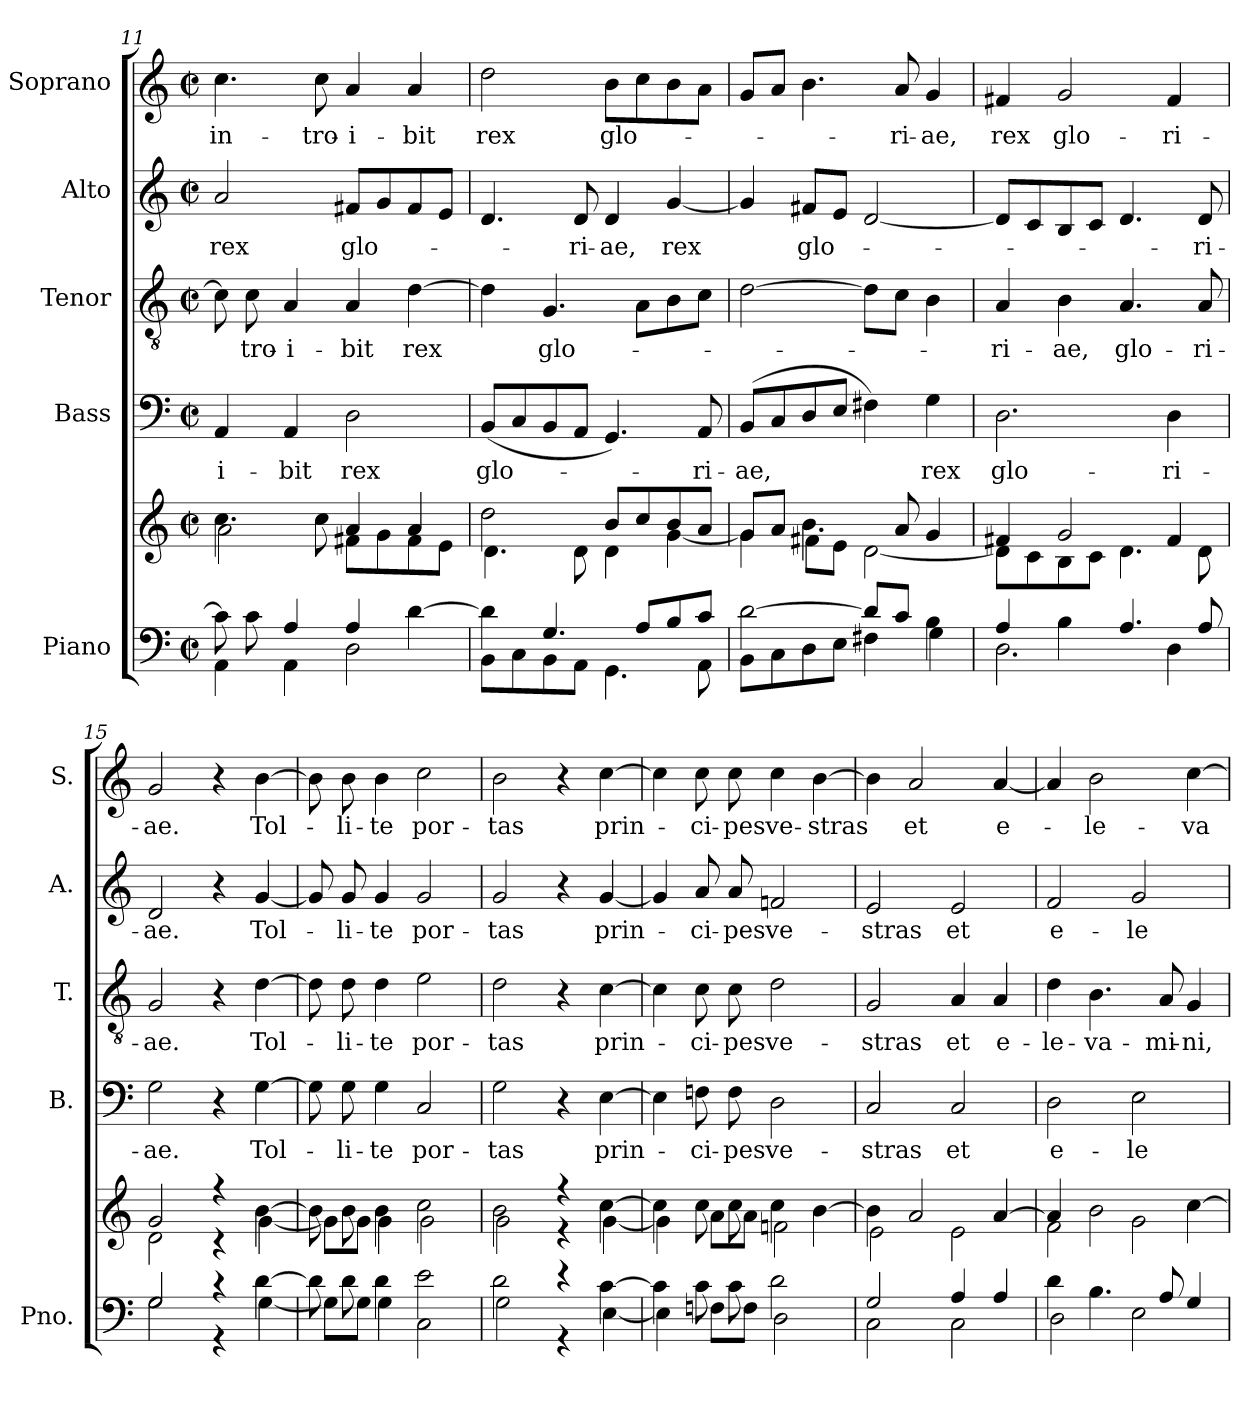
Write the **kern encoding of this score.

**kern	**kern	**kern	**text	**kern	**text	**kern	**text	**kern	**text
*part5	*part5	*part4	*part4	*part3	*part3	*part2	*part2	*part1	*part1
*staff6	*staff5	*staff4	*staff4	*staff3	*staff3	*staff2	*staff2	*staff1	*staff1
*I"Piano	*	*I"Bass	*	*I"Tenor	*	*I"Alto	*	*I"Soprano	*
*I'Pno.	*	*I'B.	*	*I'T.	*	*I'A.	*	*I'S.	*
!!LO:PB:g=z
*clefF4	*clefG2	*clefF4	*	*clefGv2	*	*clefG2	*	*clefG2	*
*k[]	*k[]	*k[]	*	*k[]	*	*k[]	*	*k[]	*
*M2/2	*M2/2	*M2/2	*	*M2/2	*	*M2/2	*	*M2/2	*
*met(c|)	*met(c|)	*met(c|)	*	*met(c|)	*	*met(c|)	*	*met(c|)	*
=11	=11	=11	=11	=11	=11	=11	=11	=11	=11
*^	*^	*	*	*	*	*	*	*	*
!	!	!	!	!	!LO:LY:b	!	!	!	!LO:LY:b	!	!LO:LY:b
8c\]	4AA\	4.cc\	2a\	4AA/	-i-	8c\]	.	2a/	rex	4.cc\	in-
!	!	!	!	!	!	!	!LO:LY:b	!	!	!	!
8c\	.	.	.	.	.	8c\	-tro-	.	.	.	.
!	!	!	!	!	!LO:LY:b	!	!LO:LY:b	!	!	!	!
4A/	4AA\	.	.	4AA/	-bit	4A/	-i-	.	.	.	.
!	!	!	!	!	!	!	!	!	!	!	!LO:LY:b
.	.	8cc\	.	.	.	.	.	.	.	8cc\	-tro-
!	!	!	!	!	!LO:LY:b	!	!LO:LY:b	!	!LO:LY:b	!	!LO:LY:b
4A/	2D\	4a/	8f#X\L	2D\	rex	4A/	-bit	8f#X/L	glo-	4a/	-i-
.	.	.	8g\	.	.	.	.	8g/	.	.	.
!	!	!	!	!	!	!	!LO:LY:b	!	!	!	!LO:LY:b
[4d\	.	4a/	8f#\	.	.	[4d\	rex	8f#/	.	4a/	-bit
.	.	.	8e\J	.	.	.	.	8e/J	.	.	.
=12	=12	=12	=12	=12	=12	=12	=12	=12	=12	=12	=12
!	!	!	!	!	!LO:LY:b	!	!	!	!	!	!LO:LY:b
4d\]	8BB\L	2dd\	4.d\	(<8BB/L	glo-	4d\]	.	4.d/	.	2dd\	rex
.	8C\	.	.	8C/	.	.	.	.	.	.	.
!	!	!	!	!	!	!	!LO:LY:b	!	!	!	!
4.G/	8BB\	.	.	8BB/	.	4.G/	glo-	.	.	.	.
!	!	!	!	!	!	!	!	!	!LO:LY:b	!	!
.	8AA\J	.	8d\	8AA/J	.	.	.	8d/	-ri-	.	.
!	!	!	!	!	!	!	!	!	!LO:LY:b	!	!LO:LY:b
.	4.GG\	8b/L	4d\	4.GG/)	.	.	.	4d/	-ae,	8b\L	glo-
8A/L	.	8cc/	.	.	.	8A\L	.	.	.	8cc\	.
!	!	!	!	!	!	!	!	!	!LO:LY:b	!	!
8B/	.	8b/	[4g\	.	.	8B\	.	[4g/	rex	8b\	.
!	!	!	!	!	!LO:LY:b	!	!	!	!	!	!
8c/J	8AA\	8a/J	.	8AA/	-ri-	8c\J	.	.	.	8a\J	.
=13	=13	=13	=13	=13	=13	=13	=13	=13	=13	=13	=13
!	!	!	!	!	!LO:LY:b	!	!	!	!	!	!
[2d\	8BB\L	8g/L	4g\]	(>8BB/L	-ae,	[2d\	.	4g/]	.	8g/L	.
.	8C\	8a/J	.	8C/	.	.	.	.	.	8a/J	.
!	!	!	!	!	!	!	!	!	!LO:LY:b	!	!
.	8D\	4.b\	8f#X\L	8D/	.	.	.	8f#X/L	glo-	4.b\	.
.	8E\J	.	8e\J	8E/J	.	.	.	8e/J	.	.	.
8d/L]	4F#X\	.	[2d\	4F#X\)	.	8d\L]	.	[2d/	.	.	.
!	!	!	!	!	!	!	!	!	!	!	!LO:LY:b
8c/J	.	8a/	.	.	.	8c\J	.	.	.	8a/	-ri-
!	!	!	!	!	!LO:LY:b	!	!	!	!	!	!LO:LY:b
4B\	4G\	4g/	.	4G\	rex	4B\	.	.	.	4g/	-ae,
=14	=14	=14	=14	=14	=14	=14	=14	=14	=14	=14	=14
!	!	!	!	!	!LO:LY:b	!	!LO:LY:b	!	!	!	!LO:LY:b
4A/	2.D\	4f#X/	8d\L]	2.D\	glo-	4A/	-ri-	8d/L]	.	4f#X/	rex
.	.	.	8c\	.	.	.	.	8c/	.	.	.
!	!	!	!	!	!	!	!LO:LY:b	!	!	!	!LO:LY:b
4B\	.	2g/	8B\	.	.	4B\	-ae,	8B/	.	2g/	glo-
.	.	.	8c\J	.	.	.	.	8c/J	.	.	.
!	!	!	!	!	!	!	!LO:LY:b	!	!	!	!
4.A/	.	.	4.d\	.	.	4.A/	glo-	4.d/	.	.	.
!	!	!	!	!	!LO:LY:b	!	!	!	!	!	!LO:LY:b
.	4D\	4f#/	.	4D\	-ri-	.	.	.	.	4f#/	-ri-
!	!	!	!	!	!	!	!LO:LY:b	!	!LO:LY:b	!	!
8A/	.	.	8d\	.	.	8A/	-ri-	8d/	-ri-	.	.
=15	=15	=15	=15	=15	=15	=15	=15	=15	=15	=15	=15
!	!	!	!	!	!LO:LY:b	!	!LO:LY:b	!	!LO:LY:b	!	!LO:LY:b
2G/	2G\	2g/	2d\	2G\	-ae.	2G/	-ae.	2d/	-ae.	2g/	-ae.
4r	4r	4r	4r	4r	.	4r	.	4r	.	4r	.
!	!	!	!	!	!LO:LY:b	!	!LO:LY:b	!	!LO:LY:b	!	!LO:LY:b
[4d\	[4G\	[4b\	[4g\	[4G\	Tol-	[4d\	Tol-	[4g/	Tol-	[4b\	Tol-
!!LO:LB:g=z
=16	=16	=16	=16	=16	=16	=16	=16	=16	=16	=16	=16
8d\]	8G\L]	8b\]	8g\L]	8G\]	.	8d\]	.	8g/]	.	8b\]	.
!	!	!	!	!	!LO:LY:b	!	!LO:LY:b	!	!LO:LY:b	!	!LO:LY:b
8d\	8G\J	8b\	8g\J	8G\	-li-	8d\	-li-	8g/	-li-	8b\	-li-
!	!	!	!	!	!LO:LY:b	!	!LO:LY:b	!	!LO:LY:b	!	!LO:LY:b
4d\	4G\	4b\	4g\	4G\	-te	4d\	-te	4g/	-te	4b\	-te
!	!	!	!	!	!LO:LY:b	!	!LO:LY:b	!	!LO:LY:b	!	!LO:LY:b
2e\	2C\	2cc\	2g\	2C/	por-	2e\	por-	2g/	por-	2cc\	por-
=17	=17	=17	=17	=17	=17	=17	=17	=17	=17	=17	=17
!	!	!	!	!	!LO:LY:b	!	!LO:LY:b	!	!LO:LY:b	!	!LO:LY:b
2d\	2G\	2b\	2g\	2G\	-tas	2d\	-tas	2g/	-tas	2b\	-tas
4r	4r	4r	4r	4r	.	4r	.	4r	.	4r	.
!	!	!	!	!	!LO:LY:b	!	!LO:LY:b	!	!LO:LY:b	!	!LO:LY:b
[4c\	[4E\	[4cc\	[4g\	[4E\	prin-	[4c\	prin-	[4g/	prin-	[4cc\	prin-
=18	=18	=18	=18	=18	=18	=18	=18	=18	=18	=18	=18
4c\]	4E\]	4cc\]	4g\]	4E\]	.	4c\]	.	4g/]	.	4cc\]	.
!	!	!	!	!	!LO:LY:b	!	!LO:LY:b	!	!LO:LY:b	!	!LO:LY:b
8c\	8Fn\L	8cc\	8a\L	8Fn\	-ci-	8c\	-ci-	8a/	-ci-	8cc\	-ci-
!	!	!	!	!	!LO:LY:b	!	!LO:LY:b	!	!LO:LY:b	!	!LO:LY:b
8c\	8F\J	8cc\	8a\J	8F\	-pes	8c\	-pes	8a/	-pes	8cc\	-pes
!	!	!	!	!	!LO:LY:b	!	!LO:LY:b	!	!LO:LY:b	!	!LO:LY:b
2d\	2D\	4cc\	2fn\	2D\	ve-	2d\	ve-	2fn/	ve-	4cc\	ve-
!	!	!	!	!	!	!	!	!	!	!	!LO:LY:b
.	.	[4b\	.	.	.	.	.	.	.	[4b\	-stras
=19	=19	=19	=19	=19	=19	=19	=19	=19	=19	=19	=19
!	!	!	!	!	!LO:LY:b	!	!LO:LY:b	!	!LO:LY:b	!	!
2G/	2C\	4b\]	2e\	2C/	-stras	2G/	-stras	2e/	-stras	4b\]	.
!	!	!	!	!	!	!	!	!	!	!	!LO:LY:b
.	.	2a/	.	.	.	.	.	.	.	2a/	et
!	!	!	!	!	!LO:LY:b	!	!LO:LY:b	!	!LO:LY:b	!	!
4A/	2C\	.	2e\	2C/	et	4A/	et	2e/	et	.	.
!	!	!	!	!	!	!	!LO:LY:b	!	!	!	!LO:LY:b
4A/	.	[4a/	.	.	.	4A/	e-	.	.	[4a/	e-
=20	=20	=20	=20	=20	=20	=20	=20	=20	=20	=20	=20
!	!	!	!	!	!LO:LY:b	!	!LO:LY:b	!	!LO:LY:b	!	!
4d\	2D\	4a/]	2f\	2D\	e-	4d\	-le-	2f/	e-	4a/]	.
!	!	!	!	!	!	!	!LO:LY:b	!	!	!	!LO:LY:b
4.B\	.	2b\	.	.	.	4.B\	-va-	.	.	2b\	-le-
!	!	!	!	!	!LO:LY:b	!	!	!	!LO:LY:b	!	!
.	2E\	.	2g\	2E\	-le-	.	.	2g/	-le-	.	.
!	!	!	!	!	!	!	!LO:LY:b	!	!	!	!
8A/	.	.	.	.	.	8A/	-mi-	.	.	.	.
!	!	!	!	!	!	!	!LO:LY:b	!	!	!	!LO:LY:b
4G/	.	[4cc\	.	.	.	4G/	-ni,	.	.	[4cc\	-va-
*v	*v	*	*	*	*	*	*	*	*	*	*
*	*v	*v	*	*	*	*	*	*	*	*
=	=	=	=	=	=	=	=	=	=
*-	*-	*-	*-	*-	*-	*-	*-	*-	*-
